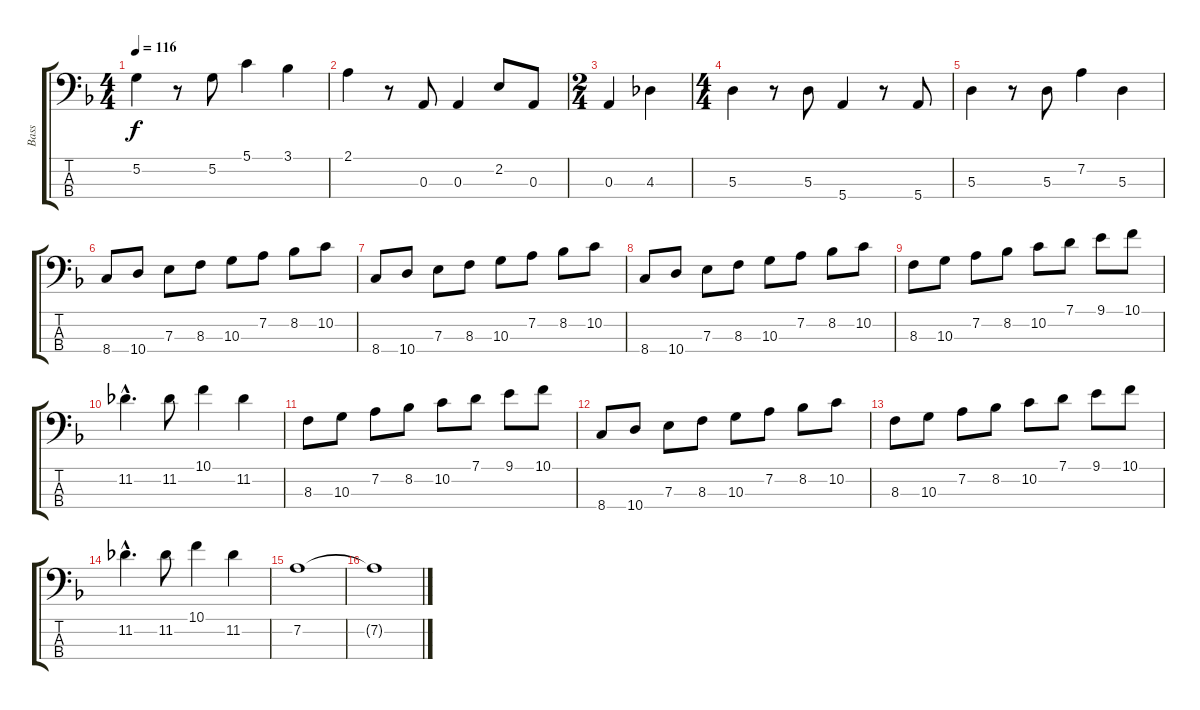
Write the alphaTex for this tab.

\track ("Bass" "Bass") {instrument electricbassfinger}
\staff {score tabs}
\tuning (G2 D2 A1 E1) {hide}
\ts (4 4)
\tempo 116
\clef f4
\ks dminor
5.2.4{dy f} r.8 5.2.8 5.1.4 3.1.4 |
2.1.4 r.8 0.3.8 0.3.4 2.2.8 0.3.8 |
\ts (2 4)
0.3.4 4.3.4 |
\ts (4 4)
5.3.4 r.8 5.3.8 5.4.4 r.8 5.4.8 |
5.3.4 r.8 5.3.8 7.2.4 5.3.4 |
8.4.8 10.4.8 7.3.8 8.3.8 10.3.8 7.2.8 8.2.8 10.2.8 |
8.4.8 10.4.8 7.3.8 8.3.8 10.3.8 7.2.8 8.2.8 10.2.8 |
8.4.8 10.4.8 7.3.8 8.3.8 10.3.8 7.2.8 8.2.8 10.2.8 |
8.3.8 10.3.8 7.2.8 8.2.8 10.2.8 7.1.8 9.1.8 10.1.8 |
11.2{hac}.4{d} 11.2.8 10.1.4 11.2.4 |
8.3.8 10.3.8 7.2.8 8.2.8 10.2.8 7.1.8 9.1.8 10.1.8 |
8.4.8 10.4.8 7.3.8 8.3.8 10.3.8 7.2.8 8.2.8 10.2.8 |
8.3.8 10.3.8 7.2.8 8.2.8 10.2.8 7.1.8 9.1.8 10.1.8 |
11.2{hac}.4{d} 11.2.8 10.1.4 11.2.4 |
7.2.1 |
7.2{t}.1
